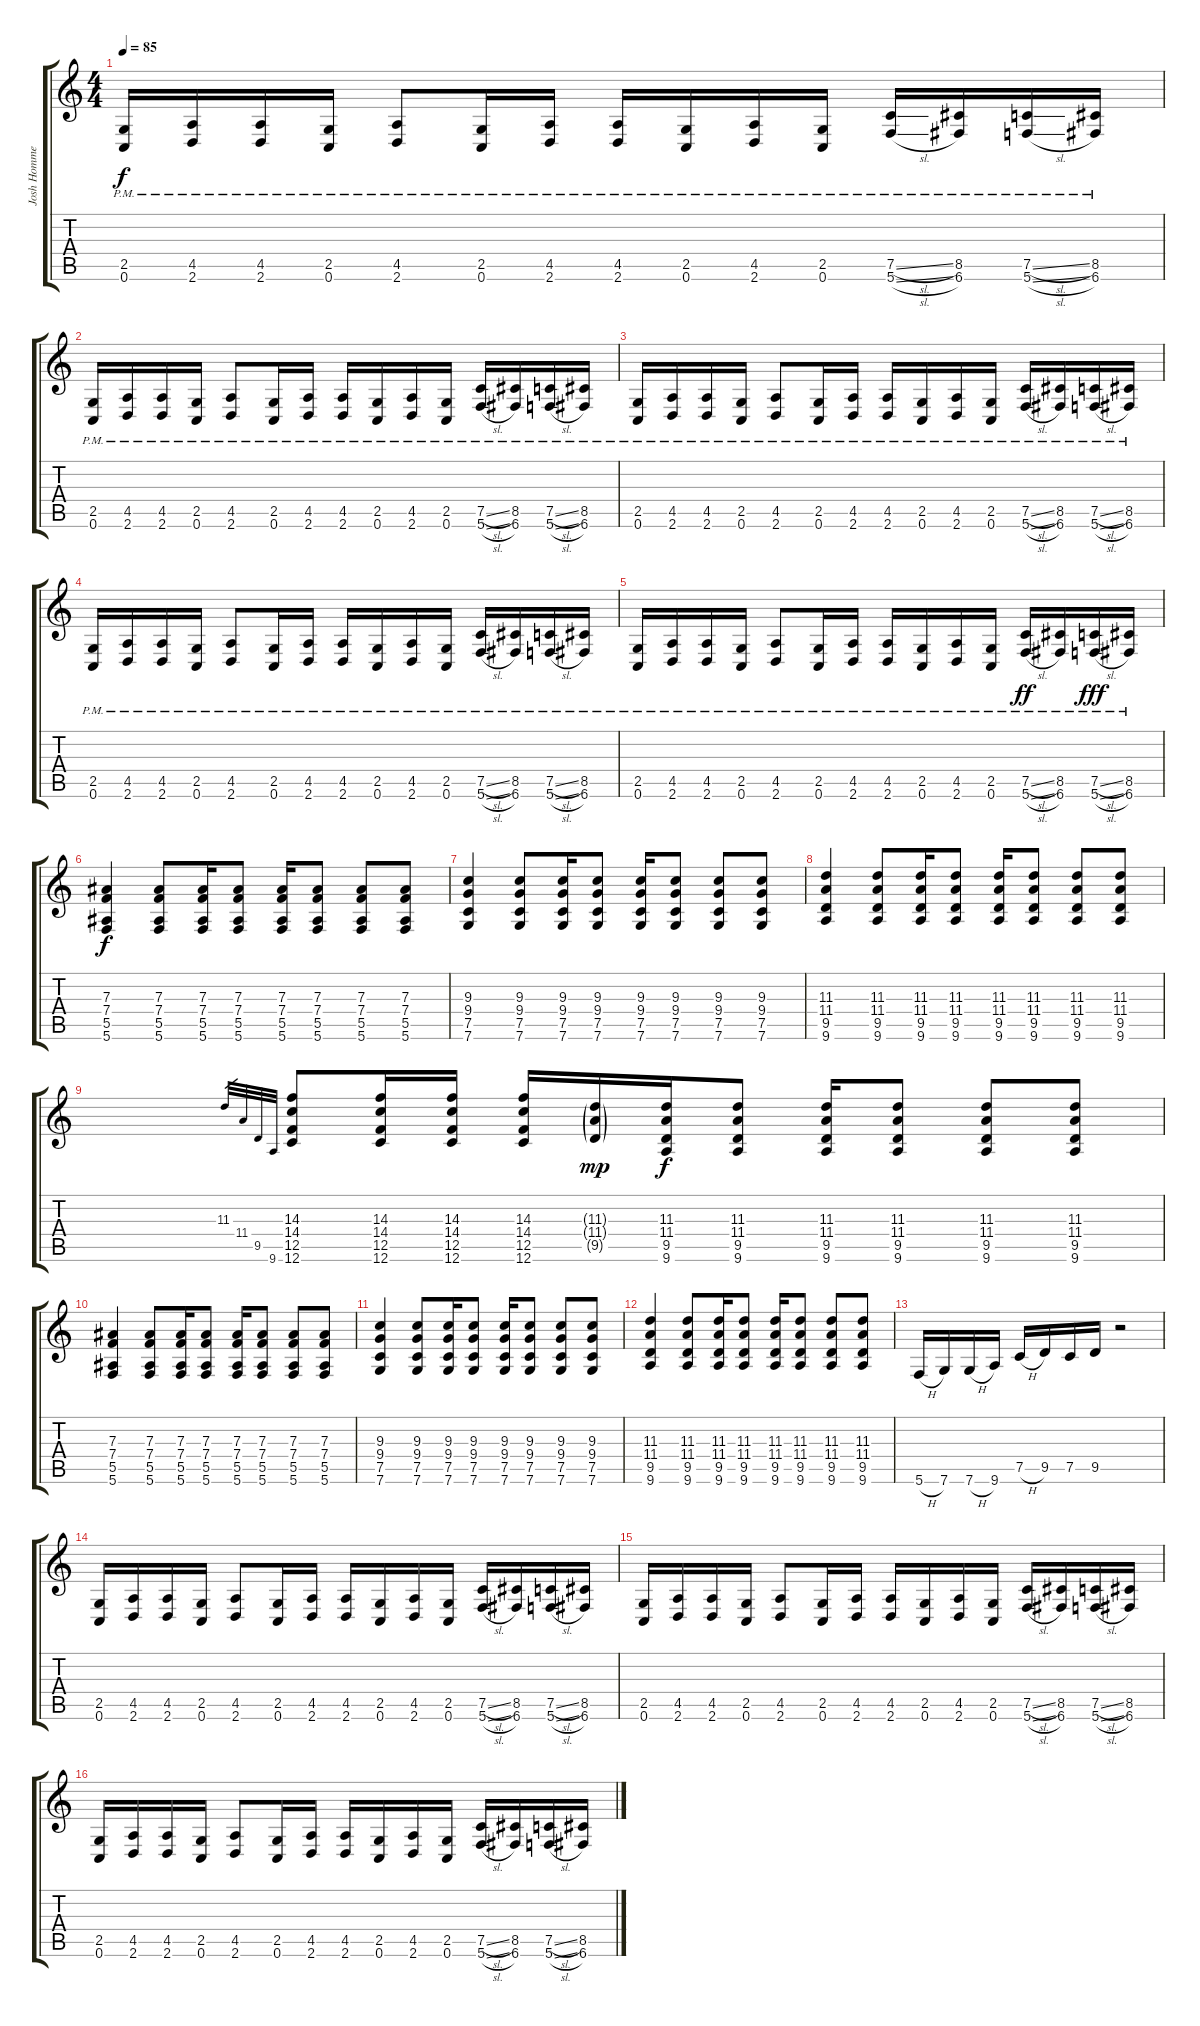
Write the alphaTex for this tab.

\track ("Josh Homme" "Josh Homme") {instrument distortionguitar}
\staff {score tabs}
\tuning (C4 G3 Eb3 Bb2 F2 C2) {hide}
\ts (4 4)
\tempo 85
\clef g2
\ks c
(2.5{pm} 0.6{pm}).16{dy f} (4.5{pm} 2.6{pm}).16 (4.5{pm} 2.6{pm}).16 (2.5{pm} 0.6{pm}).16 (4.5{pm} 2.6{pm}).8 (2.5{pm} 0.6{pm}).16 (4.5{pm} 2.6{pm}).16 (4.5{pm} 2.6{pm}).16 (2.5{pm} 0.6{pm}).16 (4.5{pm} 2.6{pm}).16 (2.5{pm} 0.6{pm}).16 (7.5{sl pm} 5.6{sl pm}).16 (8.5{pm} 6.6{pm}).16 (7.5{sl pm} 5.6{sl pm}).16 (8.5{pm} 6.6{pm}).16 |
(2.5{pm} 0.6{pm}).16{volume 10} (4.5{pm} 2.6{pm}).16 (4.5{pm} 2.6{pm}).16 (2.5{pm} 0.6{pm}).16 (4.5{pm} 2.6{pm}).8 (2.5{pm} 0.6{pm}).16 (4.5{pm} 2.6{pm}).16 (4.5{pm} 2.6{pm}).16 (2.5{pm} 0.6{pm}).16 (4.5{pm} 2.6{pm}).16 (2.5{pm} 0.6{pm}).16 (7.5{sl pm} 5.6{sl pm}).16 (8.5{pm} 6.6{pm}).16 (7.5{sl pm} 5.6{sl pm}).16 (8.5{pm} 6.6{pm}).16 |
(2.5{pm} 0.6{pm}).16 (4.5{pm} 2.6{pm}).16 (4.5{pm} 2.6{pm}).16 (2.5{pm} 0.6{pm}).16 (4.5{pm} 2.6{pm}).8 (2.5{pm} 0.6{pm}).16 (4.5{pm} 2.6{pm}).16 (4.5{pm} 2.6{pm}).16 (2.5{pm} 0.6{pm}).16 (4.5{pm} 2.6{pm}).16 (2.5{pm} 0.6{pm}).16 (7.5{sl pm} 5.6{sl pm}).16 (8.5{pm} 6.6{pm}).16 (7.5{sl pm} 5.6{sl pm}).16 (8.5{pm} 6.6{pm}).16 |
(2.5{pm} 0.6{pm}).16 (4.5{pm} 2.6{pm}).16 (4.5{pm} 2.6{pm}).16 (2.5{pm} 0.6{pm}).16 (4.5{pm} 2.6{pm}).8 (2.5{pm} 0.6{pm}).16 (4.5{pm} 2.6{pm}).16 (4.5{pm} 2.6{pm}).16 (2.5{pm} 0.6{pm}).16 (4.5{pm} 2.6{pm}).16 (2.5{pm} 0.6{pm}).16 (7.5{sl pm} 5.6{sl pm}).16 (8.5{pm} 6.6{pm}).16 (7.5{sl pm} 5.6{sl pm}).16 (8.5{pm} 6.6{pm}).16 |
(2.5{pm} 0.6{pm}).16 (4.5{pm} 2.6{pm}).16 (4.5{pm} 2.6{pm}).16 (2.5{pm} 0.6{pm}).16 (4.5{pm} 2.6{pm}).8 (2.5{pm} 0.6{pm}).16 (4.5{pm} 2.6{pm}).16 (4.5{pm} 2.6{pm}).16 (2.5{pm} 0.6{pm}).16 (4.5{pm} 2.6{pm}).16 (2.5{pm} 0.6{pm}).16 (7.5{sl pm} 5.6{sl pm}).16{dy ff} (8.5{pm} 6.6{pm}).16 (7.5{sl pm} 5.6{sl pm}).16{dy fff} (8.5{pm} 6.6{pm}).16 |
(7.3 7.4 5.5 5.6).4{dy f volume 13 instrument distortionguitar} (7.3 7.4 5.5 5.6).8 (7.3 7.4 5.5 5.6).16 (7.3 7.4 5.5 5.6).8 (7.3 7.4 5.5 5.6).16 (7.3 7.4 5.5 5.6).8 (7.3 7.4 5.5 5.6).8 (7.3 7.4 5.5 5.6).8 |
(9.3 9.4 7.5 7.6).4 (9.3 9.4 7.5 7.6).8 (9.3 9.4 7.5 7.6).16 (9.3 9.4 7.5 7.6).8 (9.3 9.4 7.5 7.6).16 (9.3 9.4 7.5 7.6).8 (9.3 9.4 7.5 7.6).8 (9.3 9.4 7.5 7.6).8 |
(11.3 11.4 9.5 9.6).4 (11.3 11.4 9.5 9.6).8 (11.3 11.4 9.5 9.6).16 (11.3 11.4 9.5 9.6).8 (11.3 11.4 9.5 9.6).16 (11.3 11.4 9.5 9.6).8 (11.3 11.4 9.5 9.6).8 (11.3 11.4 9.5 9.6).8 |
11.3.32{gr} 11.4.32{gr} 9.5.32{gr} 9.6.32{gr} (14.3 14.4 12.5 12.6).8 (14.3 14.4 12.5 12.6).16 (14.3 14.4 12.5 12.6).16 (14.3 14.4 12.5 12.6).16 (11.3{g} 11.4{g} 9.5{g}).16{dy mp} (11.3 11.4 9.5 9.6).16{dy f} (11.3 11.4 9.5 9.6).8 (11.3 11.4 9.5 9.6).16 (11.3 11.4 9.5 9.6).8 (11.3 11.4 9.5 9.6).8 (11.3 11.4 9.5 9.6).8 |
(7.3 7.4 5.5 5.6).4 (7.3 7.4 5.5 5.6).8 (7.3 7.4 5.5 5.6).16 (7.3 7.4 5.5 5.6).8 (7.3 7.4 5.5 5.6).16 (7.3 7.4 5.5 5.6).8 (7.3 7.4 5.5 5.6).8 (7.3 7.4 5.5 5.6).8 |
(9.3 9.4 7.5 7.6).4 (9.3 9.4 7.5 7.6).8 (9.3 9.4 7.5 7.6).16 (9.3 9.4 7.5 7.6).8 (9.3 9.4 7.5 7.6).16 (9.3 9.4 7.5 7.6).8 (9.3 9.4 7.5 7.6).8 (9.3 9.4 7.5 7.6).8 |
(11.3 11.4 9.5 9.6).4 (11.3 11.4 9.5 9.6).8 (11.3 11.4 9.5 9.6).16 (11.3 11.4 9.5 9.6).8 (11.3 11.4 9.5 9.6).16 (11.3 11.4 9.5 9.6).8 (11.3 11.4 9.5 9.6).8 (11.3 11.4 9.5 9.6).8 |
5.6{h}.16 7.6.16 7.6{h}.16 9.6.16 7.5{h}.16 9.5.16 7.5.16 9.5.16 r.2 |
(2.5 0.6).16{instrument distortionguitar} (4.5 2.6).16 (4.5 2.6).16 (2.5 0.6).16 (4.5 2.6).8 (2.5 0.6).16 (4.5 2.6).16 (4.5 2.6).16 (2.5 0.6).16 (4.5 2.6).16 (2.5 0.6).16 (7.5{sl} 5.6{sl}).16 (8.5 6.6).16 (7.5{sl} 5.6{sl}).16 (8.5 6.6).16 |
(2.5 0.6).16 (4.5 2.6).16 (4.5 2.6).16 (2.5 0.6).16 (4.5 2.6).8 (2.5 0.6).16 (4.5 2.6).16 (4.5 2.6).16 (2.5 0.6).16 (4.5 2.6).16 (2.5 0.6).16 (7.5{sl} 5.6{sl}).16 (8.5 6.6).16 (7.5{sl} 5.6{sl}).16 (8.5 6.6).16 |
(2.5 0.6).16 (4.5 2.6).16 (4.5 2.6).16 (2.5 0.6).16 (4.5 2.6).8 (2.5 0.6).16 (4.5 2.6).16 (4.5 2.6).16 (2.5 0.6).16 (4.5 2.6).16 (2.5 0.6).16 (7.5{sl} 5.6{sl}).16 (8.5 6.6).16 (7.5{sl} 5.6{sl}).16 (8.5 6.6).16
